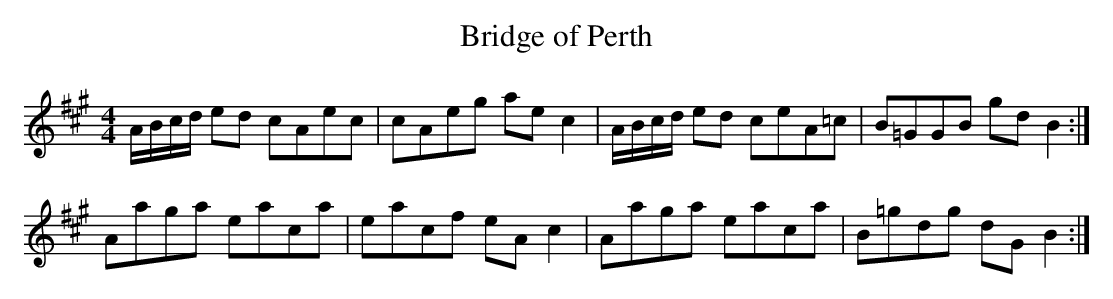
X:1
T:Bridge of Perth
M:4/4
L:1/8
K:A
A/B/c/d/ ed cAec|cAeg ae c2|A/B/c/d/ ed ceA=c|B=GGB gd B2:|
Aaga eaca|eacf eA c2|Aaga eaca|B=gdg dG B2:|
